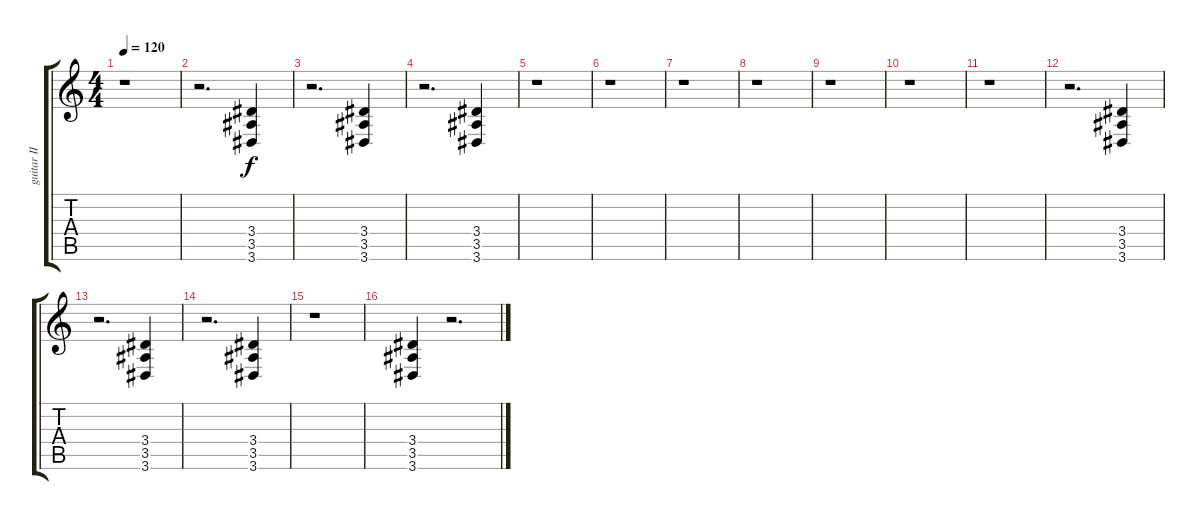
\track ("guitar II" "guitar II") {instrument distortionguitar}
\staff {score tabs}
\tuning (D4 A3 F3 C3 G2 C2) {hide}
\ts (4 4)
\tempo 120
\clef g2
\ks c
r.1{dy f} |
r.2{d} (3.4 3.5 3.6).4 |
r.2{d} (3.4 3.5 3.6).4 |
r.2{d} (3.4 3.5 3.6).4 |
r.1 |
r.1 |
r.1 |
r.1 |
r.1 |
r.1 |
r.1 |
r.2{d} (3.4 3.5 3.6).4 |
r.2{d} (3.4 3.5 3.6).4 |
r.2{d} (3.4 3.5 3.6).4 |
r.1 |
(3.4 3.5 3.6).4 r.2{d}
